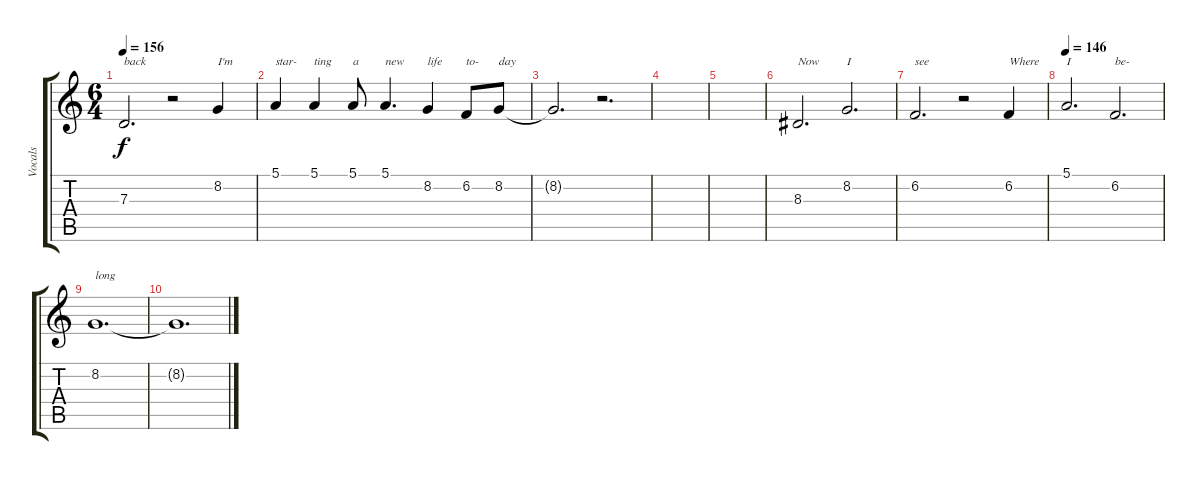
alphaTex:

\track ("Vocals" "Vocals") {instrument bassoon}
\staff {score tabs}
\tuning (E4 B3 G3 D3 A2 E2) {hide}
\ts (6 4)
\tempo 156
\clef g2
\ks c
7.3.2{d txt "back" dy f} r.2 8.2.4{txt "I'm"} |
5.1.4{txt "star-"} 5.1.4{txt "ting"} 5.1.8{txt "a"} 5.1.4{d txt "new"} 8.2.4{txt "life"} 6.2.8{txt "to-"} 8.2.8{txt "day"} |
8.2{t}.2{d} r.2{d} |
|
|
8.3.2{d txt "Now"} 8.2.2{d txt "I"} |
6.2.2{d txt "see"} r.2 6.2.4{txt "Where"} |
\tempo 146
5.1.2{d txt "I"} 6.2.2{d txt "be-"} |
8.2.1{d txt "long"} |
8.2{t}.1{d}
